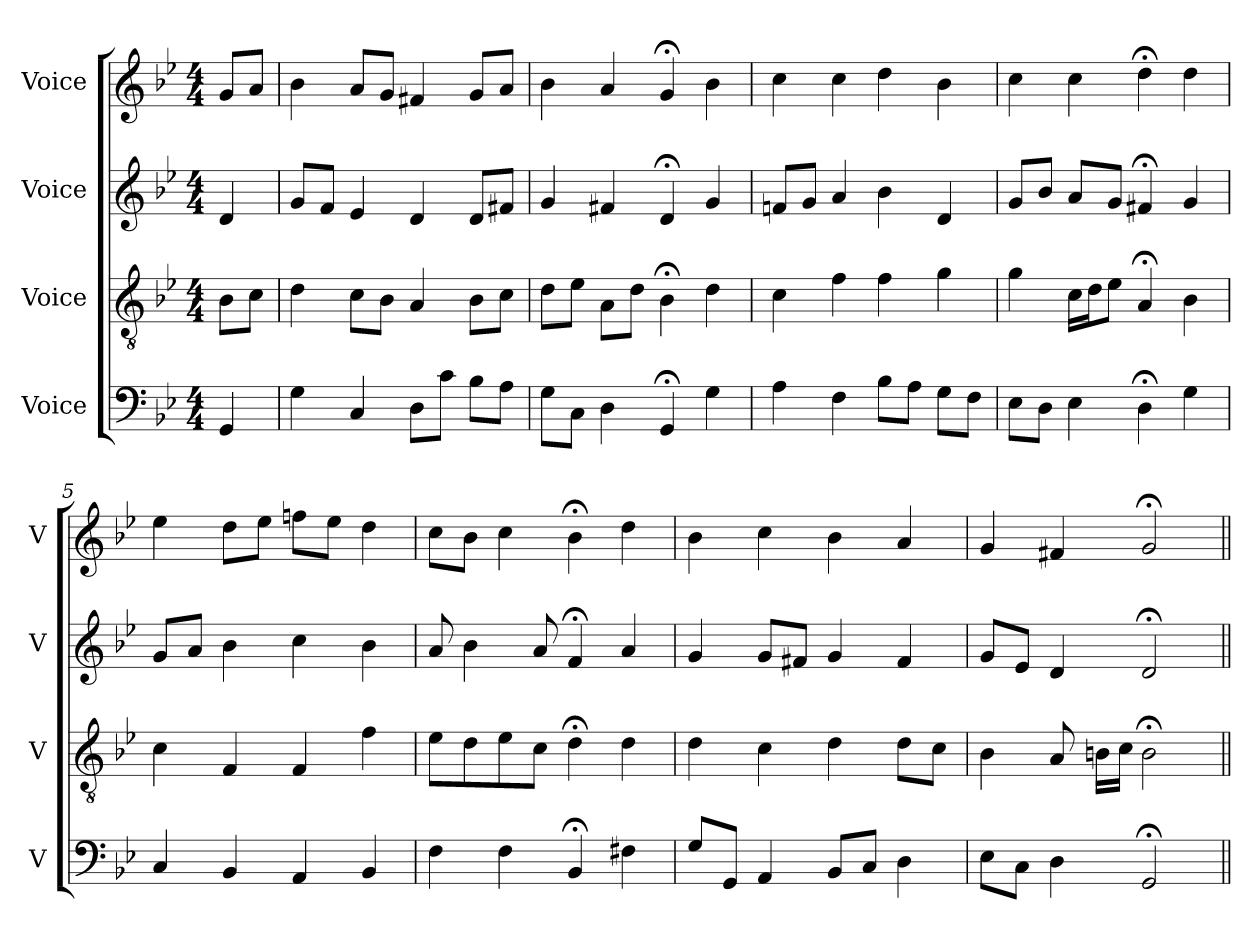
**kern	**kern	**kern	**kern
*part4	*part3	*part2	*part1
*staff4	*staff3	*staff2	*staff1
*I"Voice	*I"Voice	*I"Voice	*I"Voice
*I'V	*I'V	*I'V	*I'V
*clefF4	*clefGv2	*clefG2	*clefG2
*k[b-e-]	*k[b-e-]	*k[b-e-]	*k[b-e-]
*M4/4	*M4/4	*M4/4	*M4/4
=	=	=	=
4GG/	8B-\L	4d/	8g/L
.	8c\J	.	8a/J
=1	=1	=1	=1
4G\	4d\	8g/L	4b-\
.	.	8f/J	.
4C/	8c\L	4e-/	8a/L
.	8B-\J	.	8g/J
8D\L	4A/	4d/	4f#X/
8c\J	.	.	.
8B-\L	8B-\L	8d/L	8g/L
8A\J	8c\J	8f#X/J	8a/J
=2	=2	=2	=2
8G\L	8d\L	4g/	4b-\
8C\J	8e-\J	.	.
4D\	8A\L	4f#X/	4a/
.	8d\J	.	.
4GG;</	4B-;<\	4d;</	4g;</
4G\	4d\	4g/	4b-\
=3	=3	=3	=3
4A\	4c\	8fn/L	4cc\
.	.	8g/J	.
4F\	4f\	4a/	4cc\
8B-\L	4f\	4b-\	4dd\
8A\J	.	.	.
8G\L	4g\	4d/	4b-\
8F\J	.	.	.
=4	=4	=4	=4
8E-\L	4g\	8g/L	4cc\
8D\J	.	8b-/J	.
4E-\	16c\LL	8a/L	4cc\
.	16d\J	.	.
.	8e-\J	8g/J	.
4D;<\	4A;</	4f#X;</	4dd;<\
4G\	4B-\	4g/	4dd\
=5	=5	=5	=5
4C/	4c\	8g/L	4ee-\
.	.	8a/J	.
4BB-/	4F/	4b-\	8dd\L
.	.	.	8ee-\J
4AA/	4F/	4cc\	8ffn\L
.	.	.	8ee-\J
4BB-/	4f\	4b-\	4dd\
!!LO:LB:g=z
=6	=6	=6	=6
4F\	8e-\L	8a/	8cc\L
.	8d\	4b-\	8b-\J
4F\	8e-\	.	4cc\
.	8c\J	8a/	.
4BB-;</	4d;<\	4f;</	4b-;<\
4F#X\	4d\	4a/	4dd\
=7	=7	=7	=7
8G/L	4d\	4g/	4b-\
8GG/J	.	.	.
4AA/	4c\	8g/L	4cc\
.	.	8f#X/J	.
8BB-/L	4d\	4g/	4b-\
8C/J	.	.	.
4D\	8d\L	4f#/	4a/
.	8c\J	.	.
=8	=8	=8	=8
8E-\L	4B-\	8g/L	4g/
8C\J	.	8e-/J	.
4D\	8A/	4d/	4f#X/
.	16Bn\LL	.	.
.	16c\JJ	.	.
2GG;</	2B;<\	2d;</	2g;</
=||	=||	=||	=||
*-	*-	*-	*-
